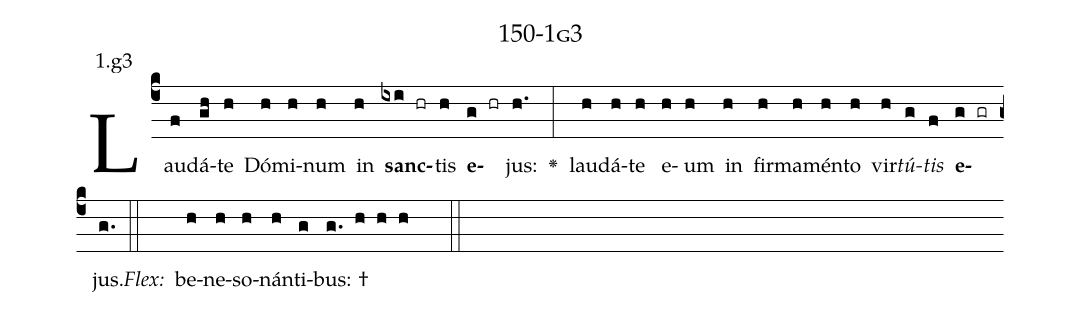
name: 150-1g3;
annotation: 1.g3;
%%
(c4)Lau(f)dá(gh)te(h) Dó(h)mi(h)num(h) in(h) <b>sanc</b>(ixi hr)tis(h) <b>e</b>(g hr)jus:(h.) <v>\greheightstar</v>(:) lau(h)dá(h)te(h) e(h)um(h) in(h) fir(h)ma(h)mén(h)to(h) vir(h)<i>tú</i>(g)<i>tis</i>(f) <b>e</b>(g gr)jus.(g.) (::)
<i>Flex:</i>()  be(h)ne(h)so(h)nán(h)ti(g)bus: †(g. h h h  ::)

%E(h) u(h) o(g) u(f) a(g) e.(g.) (::)
